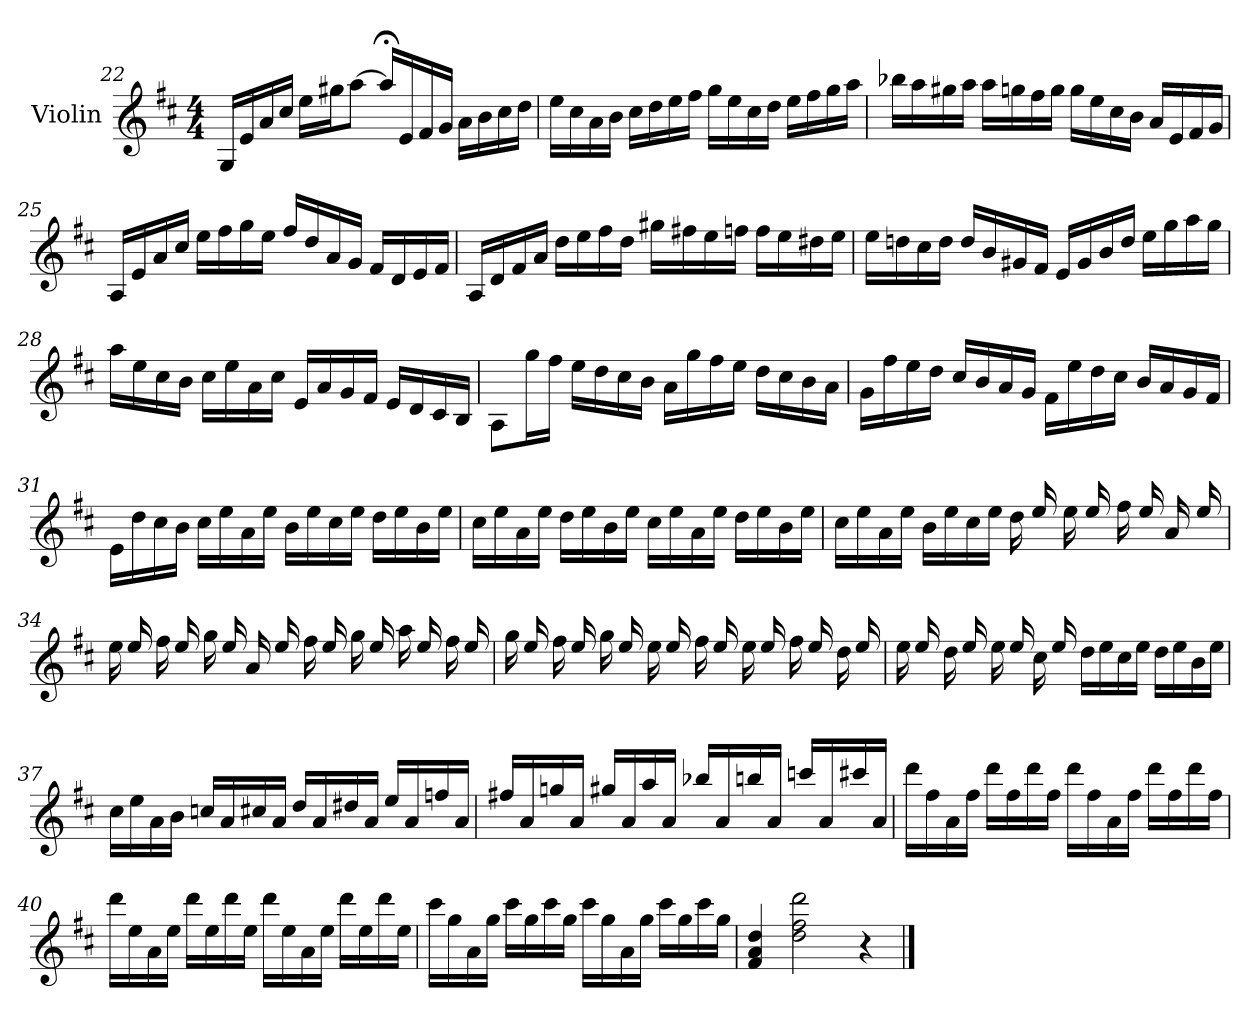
**kern
*part1
*staff1
*I"Violin
*I'Vln.
*clefG2
*k[f#c#]
*D:
*M4/4
=22
16G/LL
16e/
16a/
16cc#/JJ
16ee\LL
16gg#X\J
[8aa\J
16aa;</LL]
16e/
16f#/
16g/JJ
16a\LL
16b\
16cc#\
16dd\JJ
!!LO:LB:g=z
=23
16ee\LL
16cc#\
16a\
16b\JJ
16cc#\LL
16dd\
16ee\
16ff#\JJ
16gg\LL
16ee\
16cc#\
16dd\JJ
16ee\LL
16ff#\
16gg\
16aa\JJ
=24
16bb-X\LL
16aa\
16gg#X\
16aa\JJ
16aa\LL
16ggn\
16ff#\
16gg\JJ
16gg\LL
16ee\
16cc#\
16b\JJ
16a/LL
16e/
16f#/
16g/JJ
!!LO:LB:g=z
=25
16A/LL
16e/
16a/
16cc#/JJ
16ee\LL
16ff#\
16gg\
16ee\JJ
16ff#/LL
16dd/
16a/
16g/JJ
16f#/LL
16d/
16e/
16f#/JJ
=26
16A/LL
16d/
16f#/
16a/JJ
16dd\LL
16ee\
16ff#\
16dd\JJ
16gg#X\LL
16ff#X\
16ee\
16ffn\JJ
16ff\LL
16ee\
16dd#X\
16ee\JJ
!!LO:LB:g=z
=27
16ee\LL
16ddn\
16cc#\
16dd\JJ
16dd/LL
16b/
16g#X/
16f#/JJ
16e/LL
16g#/
16b/
16dd/JJ
16ee\LL
16gg\
16aa\
16gg\JJ
=28
16aa\LL
16ee\
16cc#\
16b\JJ
16cc#\LL
16ee\
16a\
16cc#\JJ
16e/LL
16a/
16g/
16f#/JJ
16e/LL
16d/
16c#/
16B/JJ
!!LO:LB:g=z
=29
8A\L
16gg\L
16ff#\JJ
16ee\LL
16dd\
16cc#\
16b\JJ
16a\LL
16gg\
16ff#\
16ee\JJ
16dd\LL
16cc#\
16b\
16a\JJ
=30
16g\LL
16ff#\
16ee\
16dd\JJ
16cc#/LL
16b/
16a/
16g/JJ
16f#\LL
16ee\
16dd\
16cc#\JJ
16b/LL
16a/
16g/
16f#/JJ
!!LO:LB:g=z
=31
16e\LL
16dd\
16cc#\
16b\JJ
16cc#\LL
16ee\
16a\
16ee\JJ
16b\LL
16ee\
16cc#\
16ee\JJ
16dd\LL
16ee\
16b\
16ee\JJ
=32
16cc#\LL
16ee\
16a\
16ee\JJ
16dd\LL
16ee\
16b\
16ee\JJ
16cc#\LL
16ee\
16a\
16ee\JJ
16dd\LL
16ee\
16b\
16ee\JJ
!!LO:LB:g=z
=33
16cc#\LL
16ee\
16a\
16ee\JJ
16b\LL
16ee\
16cc#\
16ee\JJ
16dd\
16ee/
16ee\
16ee/
16ff#\
16ee/
16a/
16ee/
=34
16ee\
16ee/
16ff#\
16ee/
16gg\
16ee/
16a/
16ee/
16ff#\
16ee/
16gg\
16ee/
16aa\
16ee/
16ff#\
16ee/
!!LO:LB:g=z
=35
16gg\
16ee/
16ff#\
16ee/
16gg\
16ee/
16ee\
16ee/
16ff#\
16ee/
16ee\
16ee/
16ff#\
16ee/
16dd\
16ee/
=36
16ee\
16ee/
16dd\
16ee/
16ee\
16ee/
16cc#\
16ee/
16dd\LL
16ee\
16cc#\
16ee\JJ
16dd\LL
16ee\
16b\
16ee\JJ
!!LO:LB:g=z
=37
16cc#\LL
16ee\
16a\
16b\JJ
16ccn/LL
16a/
16cc#X/
16a/JJ
16dd/LL
16a/
16dd#X/
16a/JJ
16ee/LL
16a/
16ffn/
16a/JJ
=38
16ff#X/LL
16a/
16ggn/
16a/JJ
16gg#X/LL
16a/
16aa/
16a/JJ
16bb-X/LL
16a/
16bbn/
16a/JJ
16cccn/LL
16a/
16ccc#X/
16a/JJ
!!LO:PB:g=z
=39
16ddd\LL
16ff#\
16a\
16ff#\JJ
16ddd\LL
16ff#\
16ddd\
16ff#\JJ
16ddd\LL
16ff#\
16a\
16ff#\JJ
16ddd\LL
16ff#\
16ddd\
16ff#\JJ
=40
16ddd\LL
16ee\
16a\
16ee\JJ
16ddd\LL
16ee\
16ddd\
16ee\JJ
16ddd\LL
16ee\
16a\
16ee\JJ
16ddd\LL
16ee\
16ddd\
16ee\JJ
!!LO:LB:g=z
=41
16ccc#\LL
16gg\
16a\
16gg\JJ
16ccc#\LL
16gg\
16ccc#\
16gg\JJ
16ccc#\LL
16gg\
16a\
16gg\JJ
16ccc#\LL
16gg\
16ccc#\
16gg\JJ
=42
4f#/ 4a/ 4dd/
2dd\ 2ff#\ 2ddd\
4r
==
*-
